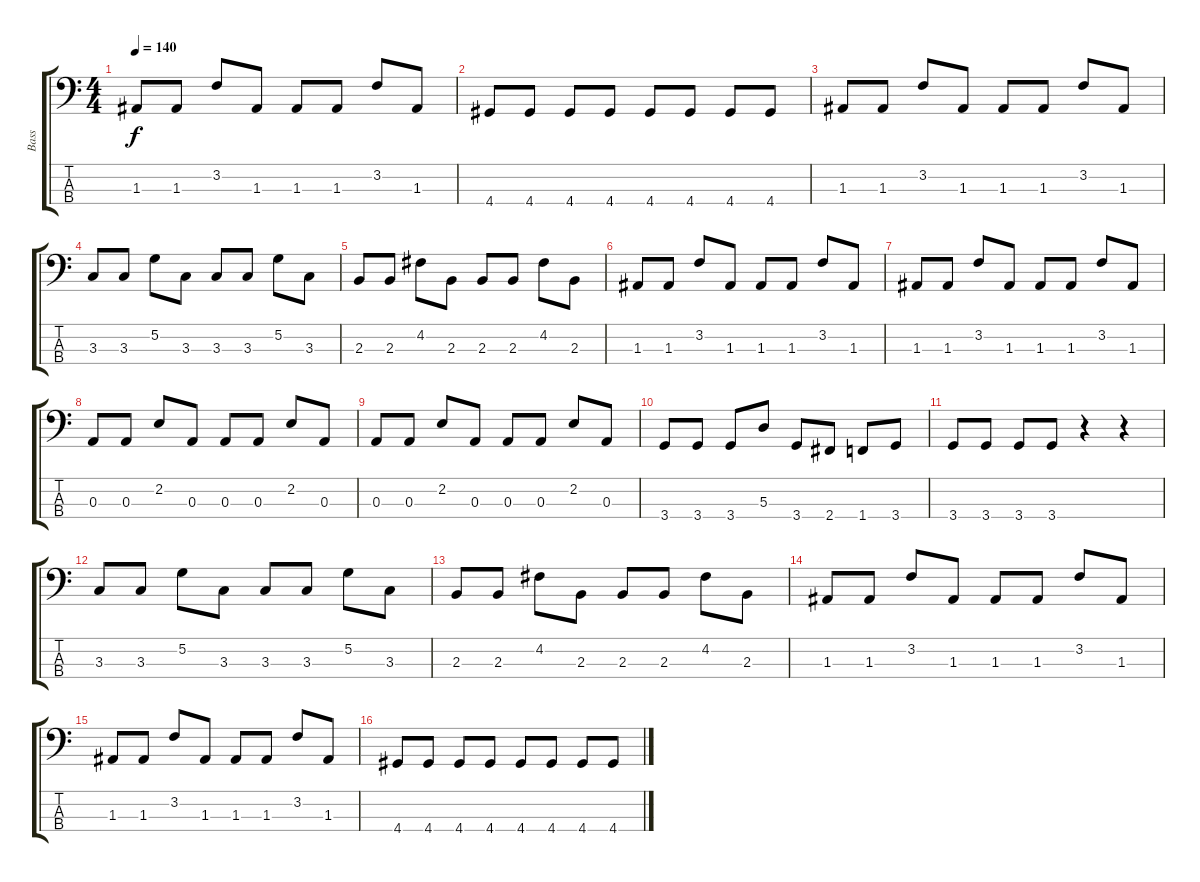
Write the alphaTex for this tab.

\track ("Bass" "Bass") {instrument electricbasspick}
\staff {score tabs}
\tuning (G2 D2 A1 E1) {hide}
\ts (4 4)
\tempo 140
\clef f4
\ks c
1.3.8{dy f} 1.3.8 3.2.8 1.3.8 1.3.8 1.3.8 3.2.8 1.3.8 |
4.4.8 4.4.8 4.4.8 4.4.8 4.4.8 4.4.8 4.4.8 4.4.8 |
1.3.8 1.3.8 3.2.8 1.3.8 1.3.8 1.3.8 3.2.8 1.3.8 |
3.3.8 3.3.8 5.2.8 3.3.8 3.3.8 3.3.8 5.2.8 3.3.8 |
2.3.8 2.3.8 4.2.8 2.3.8 2.3.8 2.3.8 4.2.8 2.3.8 |
1.3.8 1.3.8 3.2.8 1.3.8 1.3.8 1.3.8 3.2.8 1.3.8 |
1.3.8 1.3.8 3.2.8 1.3.8 1.3.8 1.3.8 3.2.8 1.3.8 |
0.3.8 0.3.8 2.2.8 0.3.8 0.3.8 0.3.8 2.2.8 0.3.8 |
0.3.8 0.3.8 2.2.8 0.3.8 0.3.8 0.3.8 2.2.8 0.3.8 |
3.4.8 3.4.8 3.4.8 5.3.8 3.4.8 2.4.8 1.4.8 3.4.8 |
3.4.8 3.4.8 3.4.8 3.4.8 r.4 r.4 |
3.3.8 3.3.8 5.2.8 3.3.8 3.3.8 3.3.8 5.2.8 3.3.8 |
2.3.8 2.3.8 4.2.8 2.3.8 2.3.8 2.3.8 4.2.8 2.3.8 |
1.3.8 1.3.8 3.2.8 1.3.8 1.3.8 1.3.8 3.2.8 1.3.8 |
1.3.8 1.3.8 3.2.8 1.3.8 1.3.8 1.3.8 3.2.8 1.3.8 |
4.4.8 4.4.8 4.4.8 4.4.8 4.4.8 4.4.8 4.4.8 4.4.8
